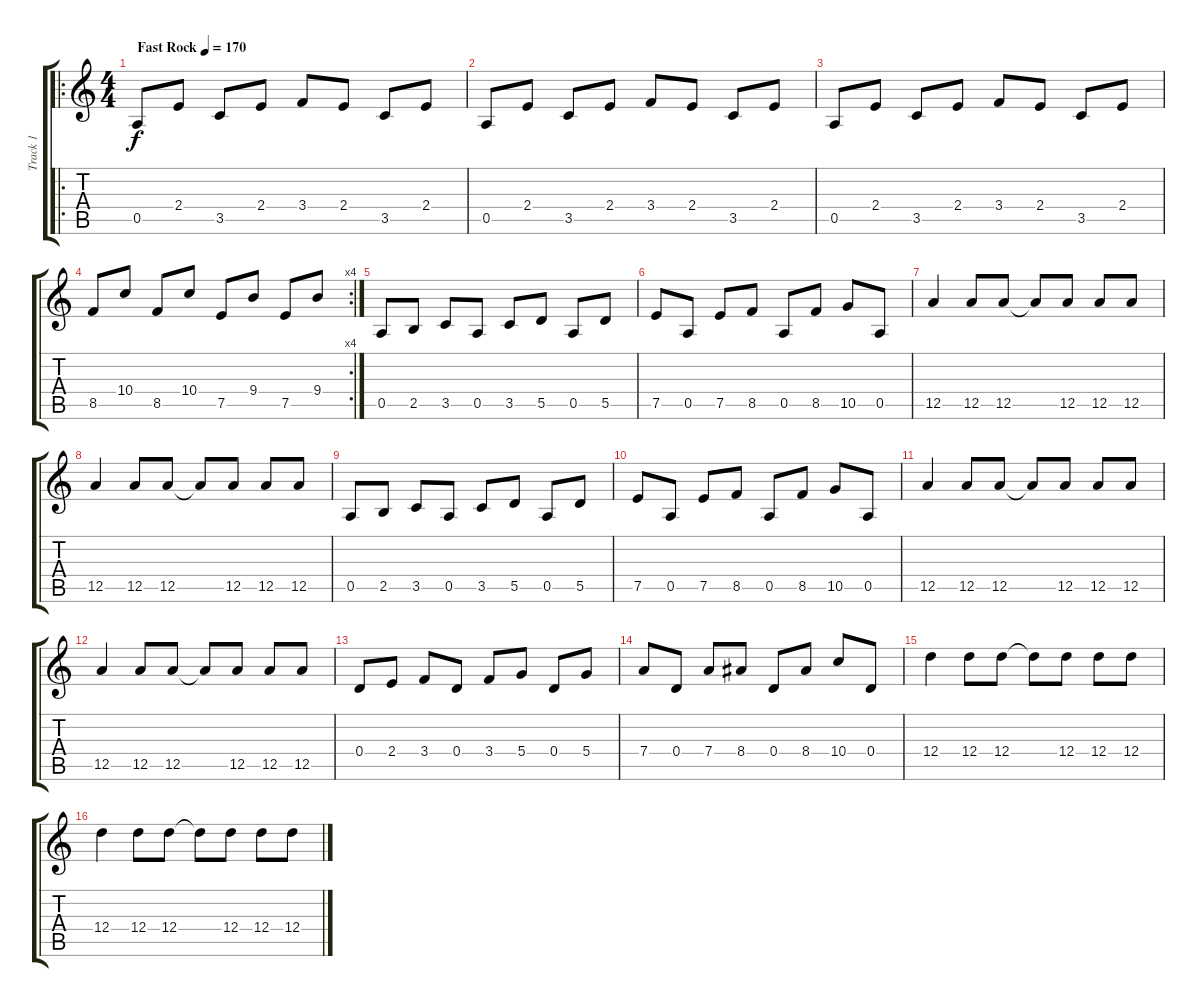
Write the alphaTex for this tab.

\track ("Track 1" "Track 1") {instrument electricguitarjazz}
\staff {score tabs}
\tuning (E4 B3 G3 D3 A2 E2) {hide}
\ro
\ts (4 4)
\tempo (170 "Fast Rock")
\clef g2
\ks c
0.5.8{dy f instrument electricguitarjazz} 2.4.8 3.5.8 2.4.8 3.4.8 2.4.8 3.5.8 2.4.8 |
0.5.8 2.4.8 3.5.8 2.4.8 3.4.8 2.4.8 3.5.8 2.4.8 |
0.5.8 2.4.8 3.5.8 2.4.8 3.4.8 2.4.8 3.5.8 2.4.8 |
\rc 4
8.5.8 10.4.8 8.5.8 10.4.8 7.5.8 9.4.8 7.5.8 9.4.8 |
0.5.8 2.5.8 3.5.8 0.5.8 3.5.8 5.5.8 0.5.8 5.5.8 |
7.5.8 0.5.8 7.5.8 8.5.8 0.5.8 8.5.8 10.5.8 0.5.8 |
12.5.4 12.5.8 12.5.8 12.5{t}.8 12.5.8 12.5.8 12.5.8 |
12.5.4 12.5.8 12.5.8 12.5{t}.8 12.5.8 12.5.8 12.5.8 |
0.5.8 2.5.8 3.5.8 0.5.8 3.5.8 5.5.8 0.5.8 5.5.8 |
7.5.8 0.5.8 7.5.8 8.5.8 0.5.8 8.5.8 10.5.8 0.5.8 |
12.5.4 12.5.8 12.5.8 12.5{t}.8 12.5.8 12.5.8 12.5.8 |
12.5.4 12.5.8 12.5.8 12.5{t}.8 12.5.8 12.5.8 12.5.8 |
0.4.8 2.4.8 3.4.8 0.4.8 3.4.8 5.4.8 0.4.8 5.4.8 |
7.4.8 0.4.8 7.4.8 8.4.8 0.4.8 8.4.8 10.4.8 0.4.8 |
12.4.4 12.4.8 12.4.8 12.4{t}.8 12.4.8 12.4.8 12.4.8 |
12.4.4 12.4.8 12.4.8 12.4{t}.8 12.4.8 12.4.8 12.4.8
